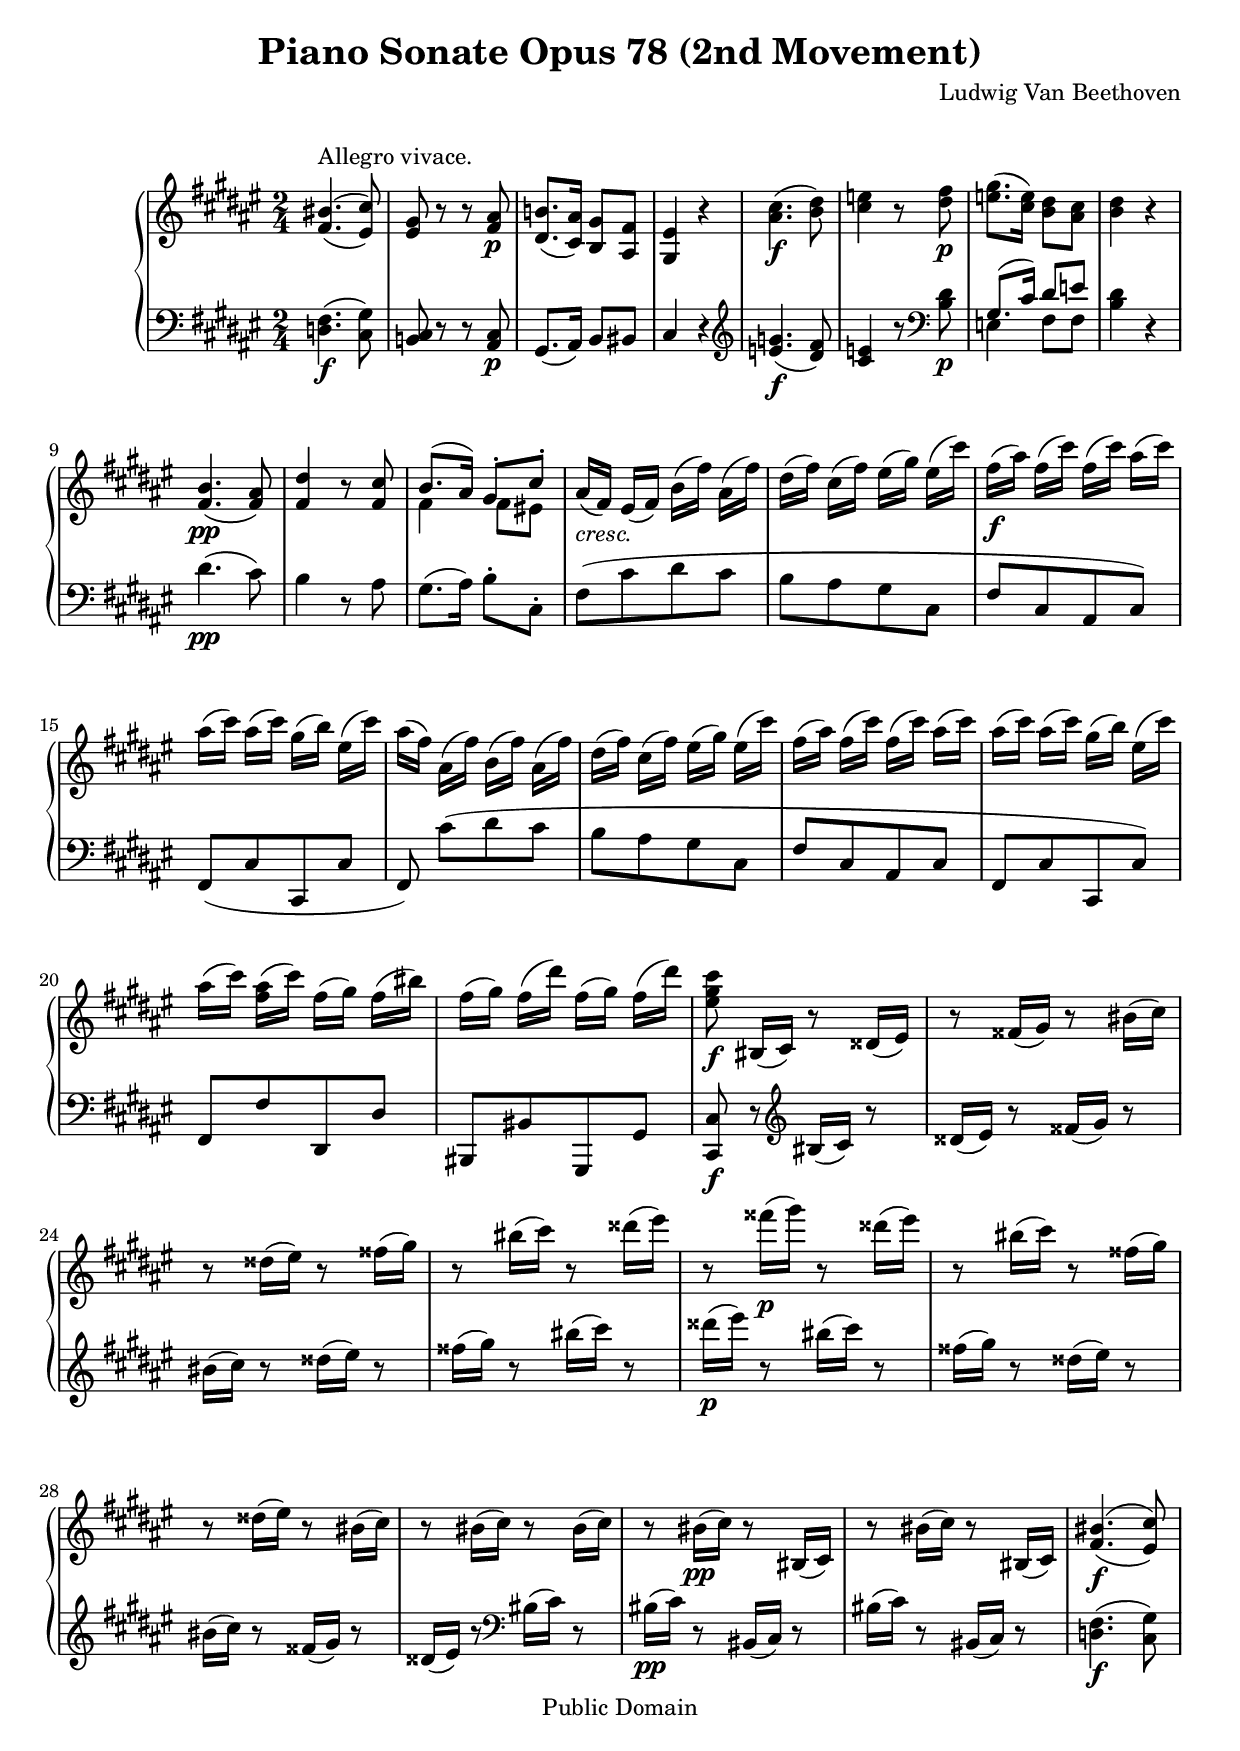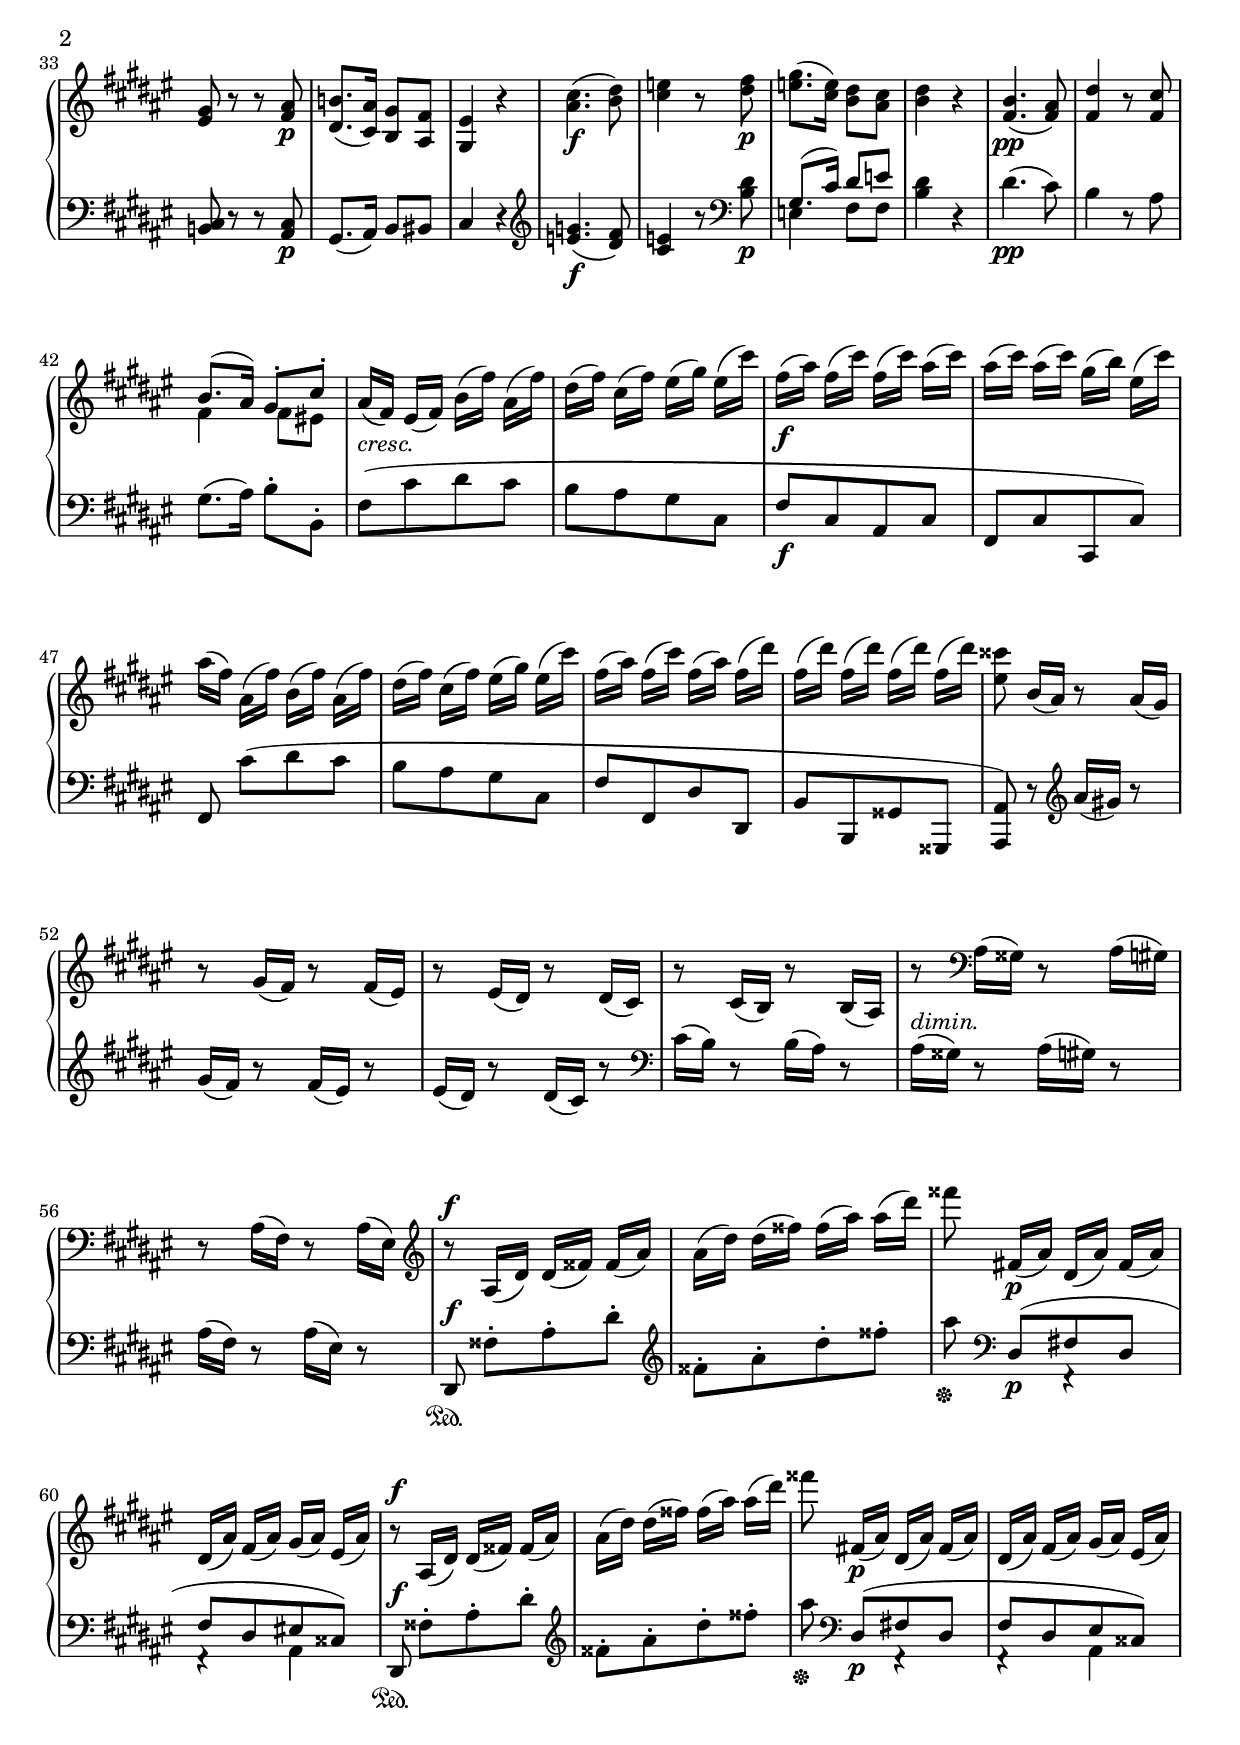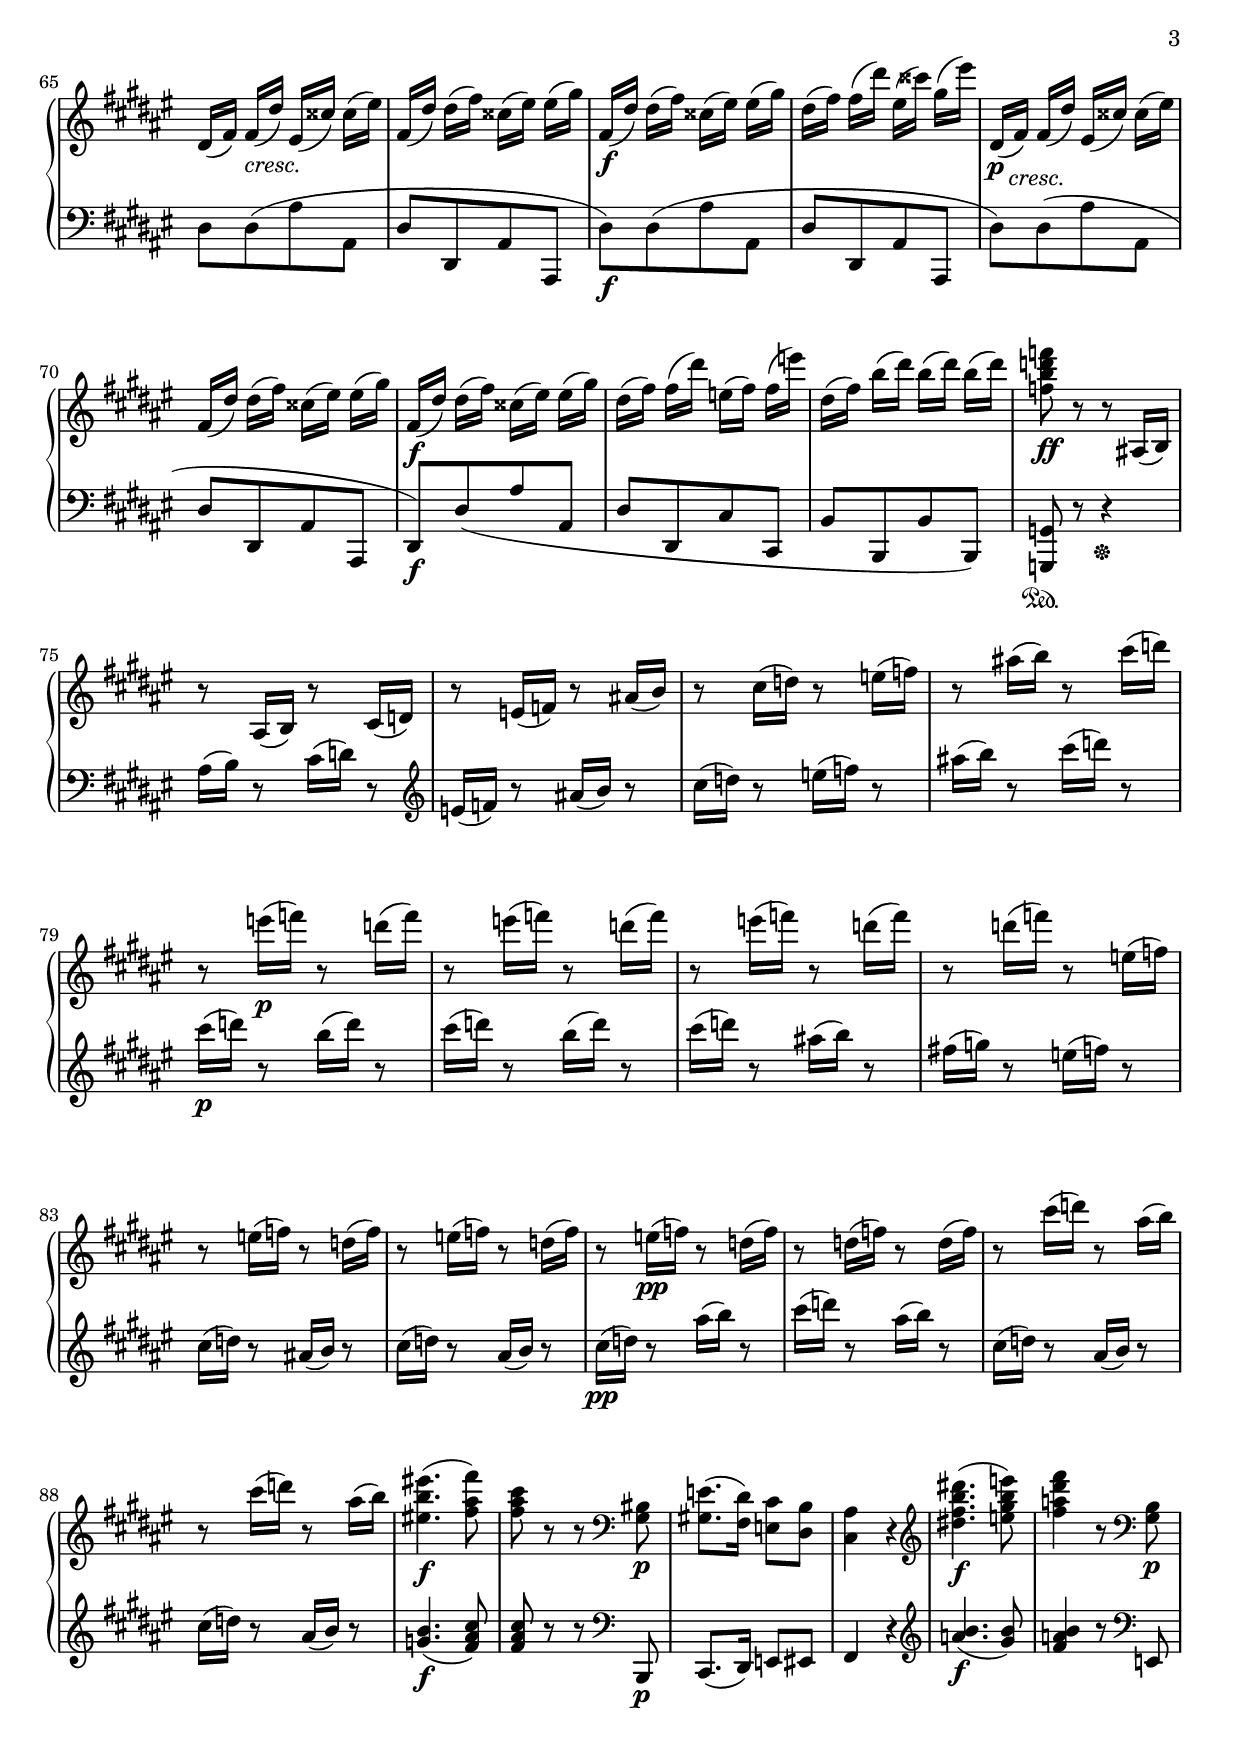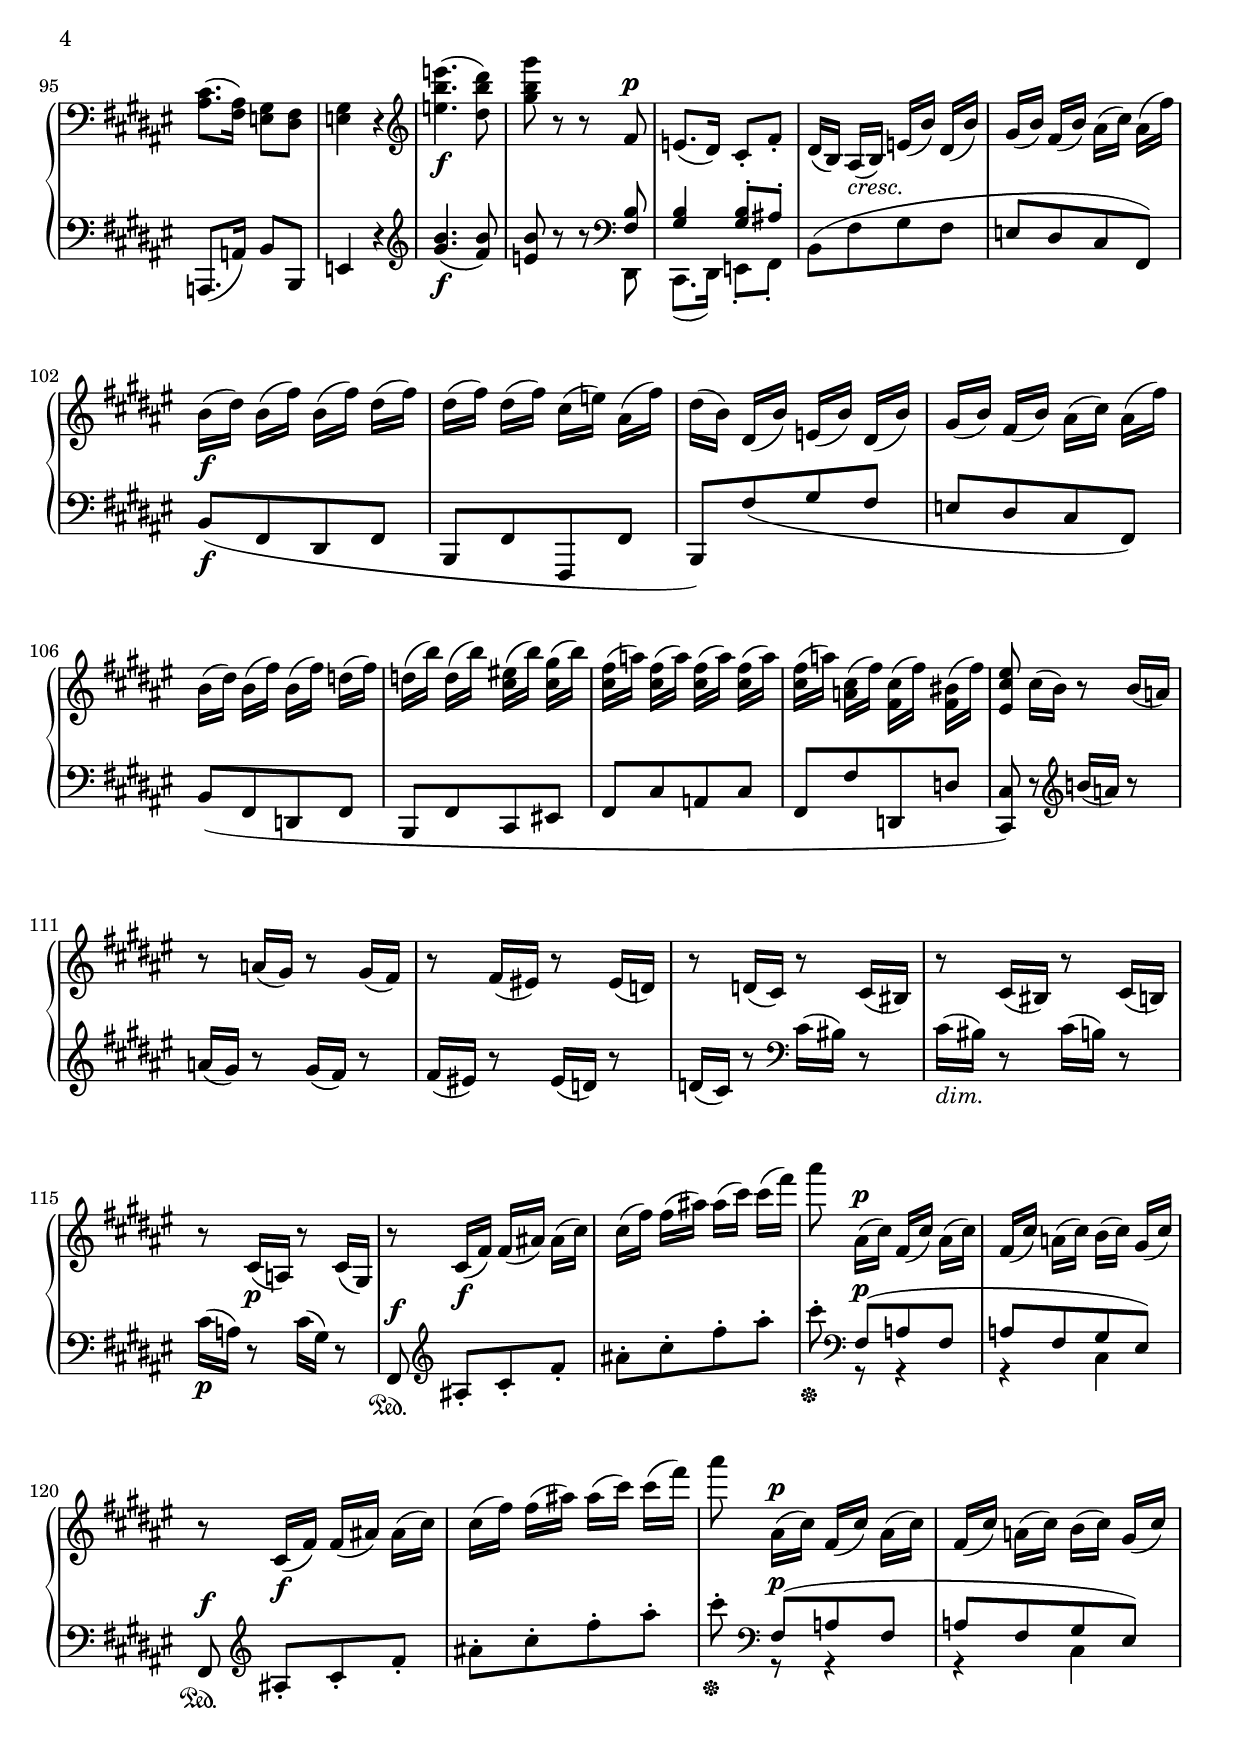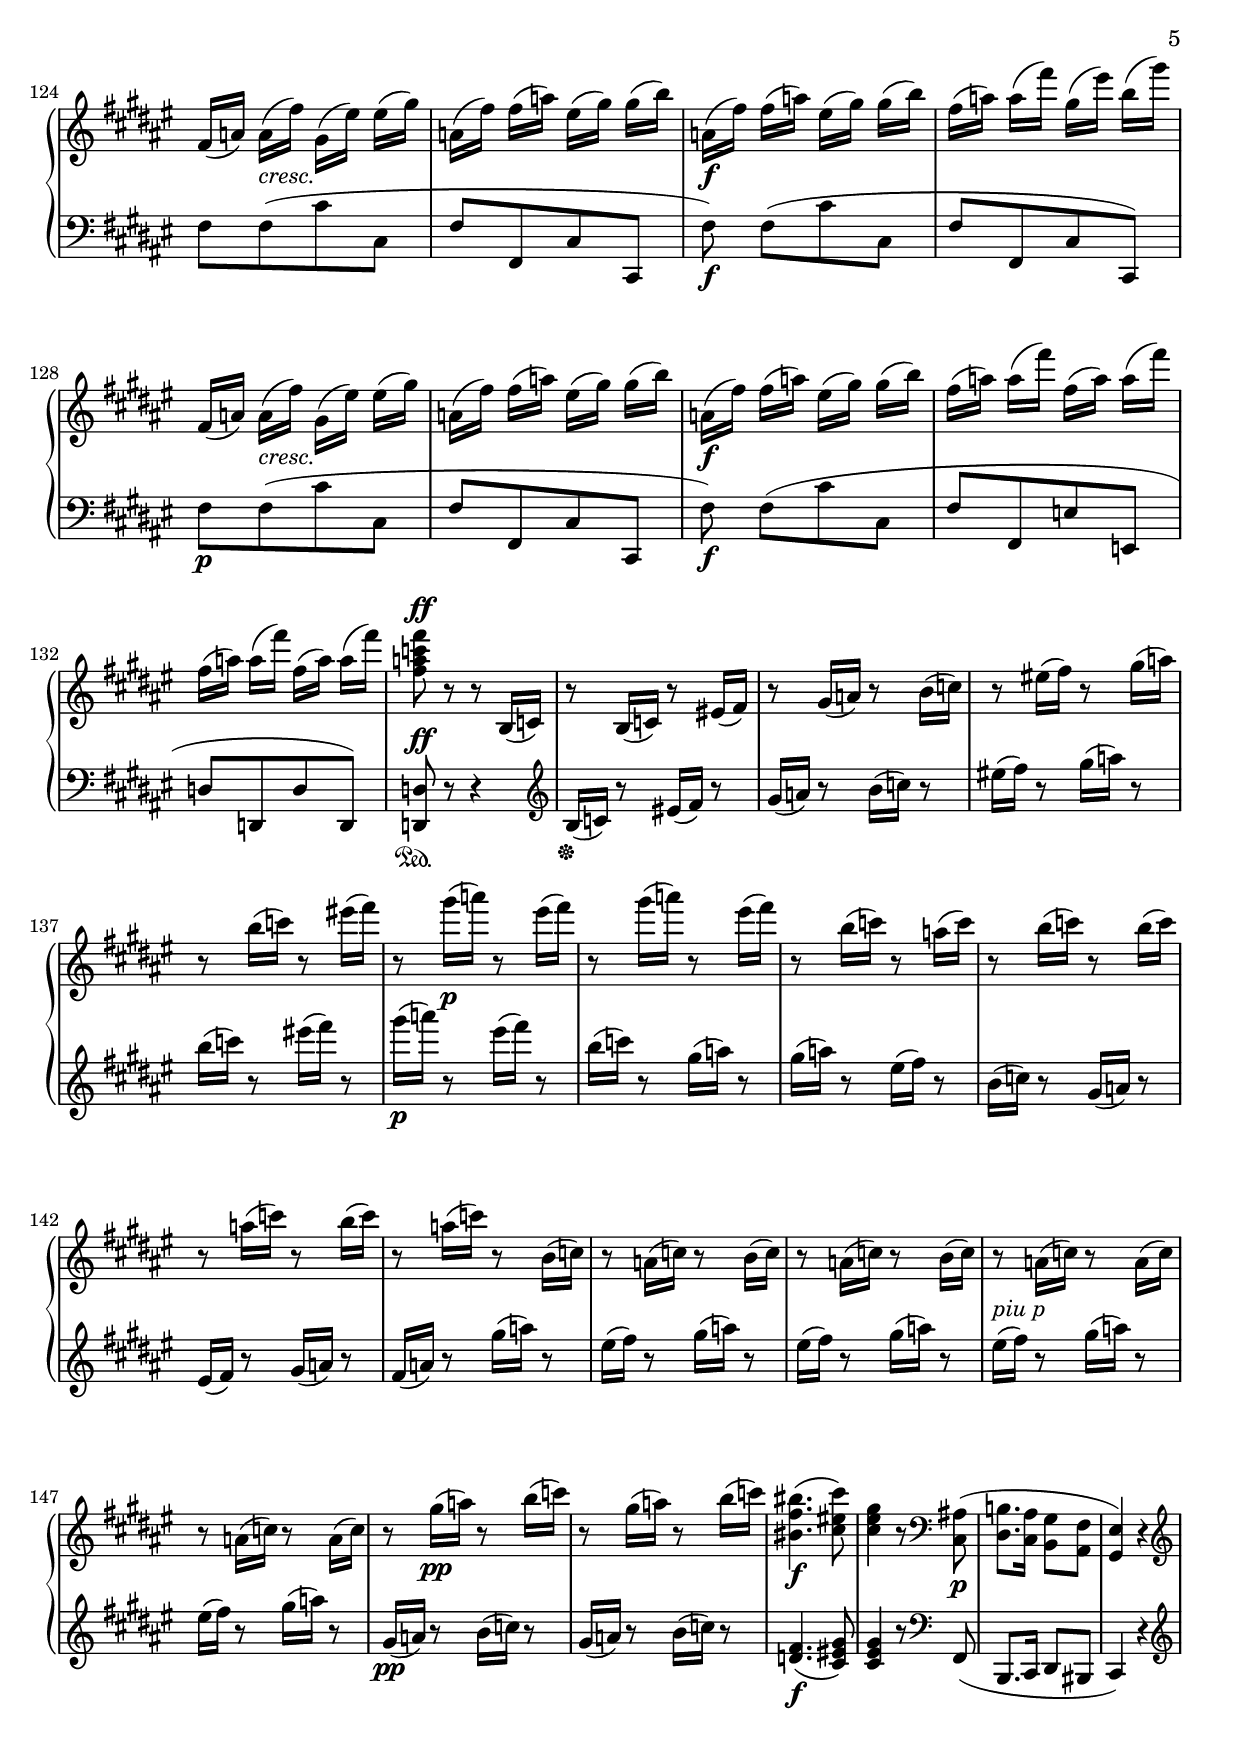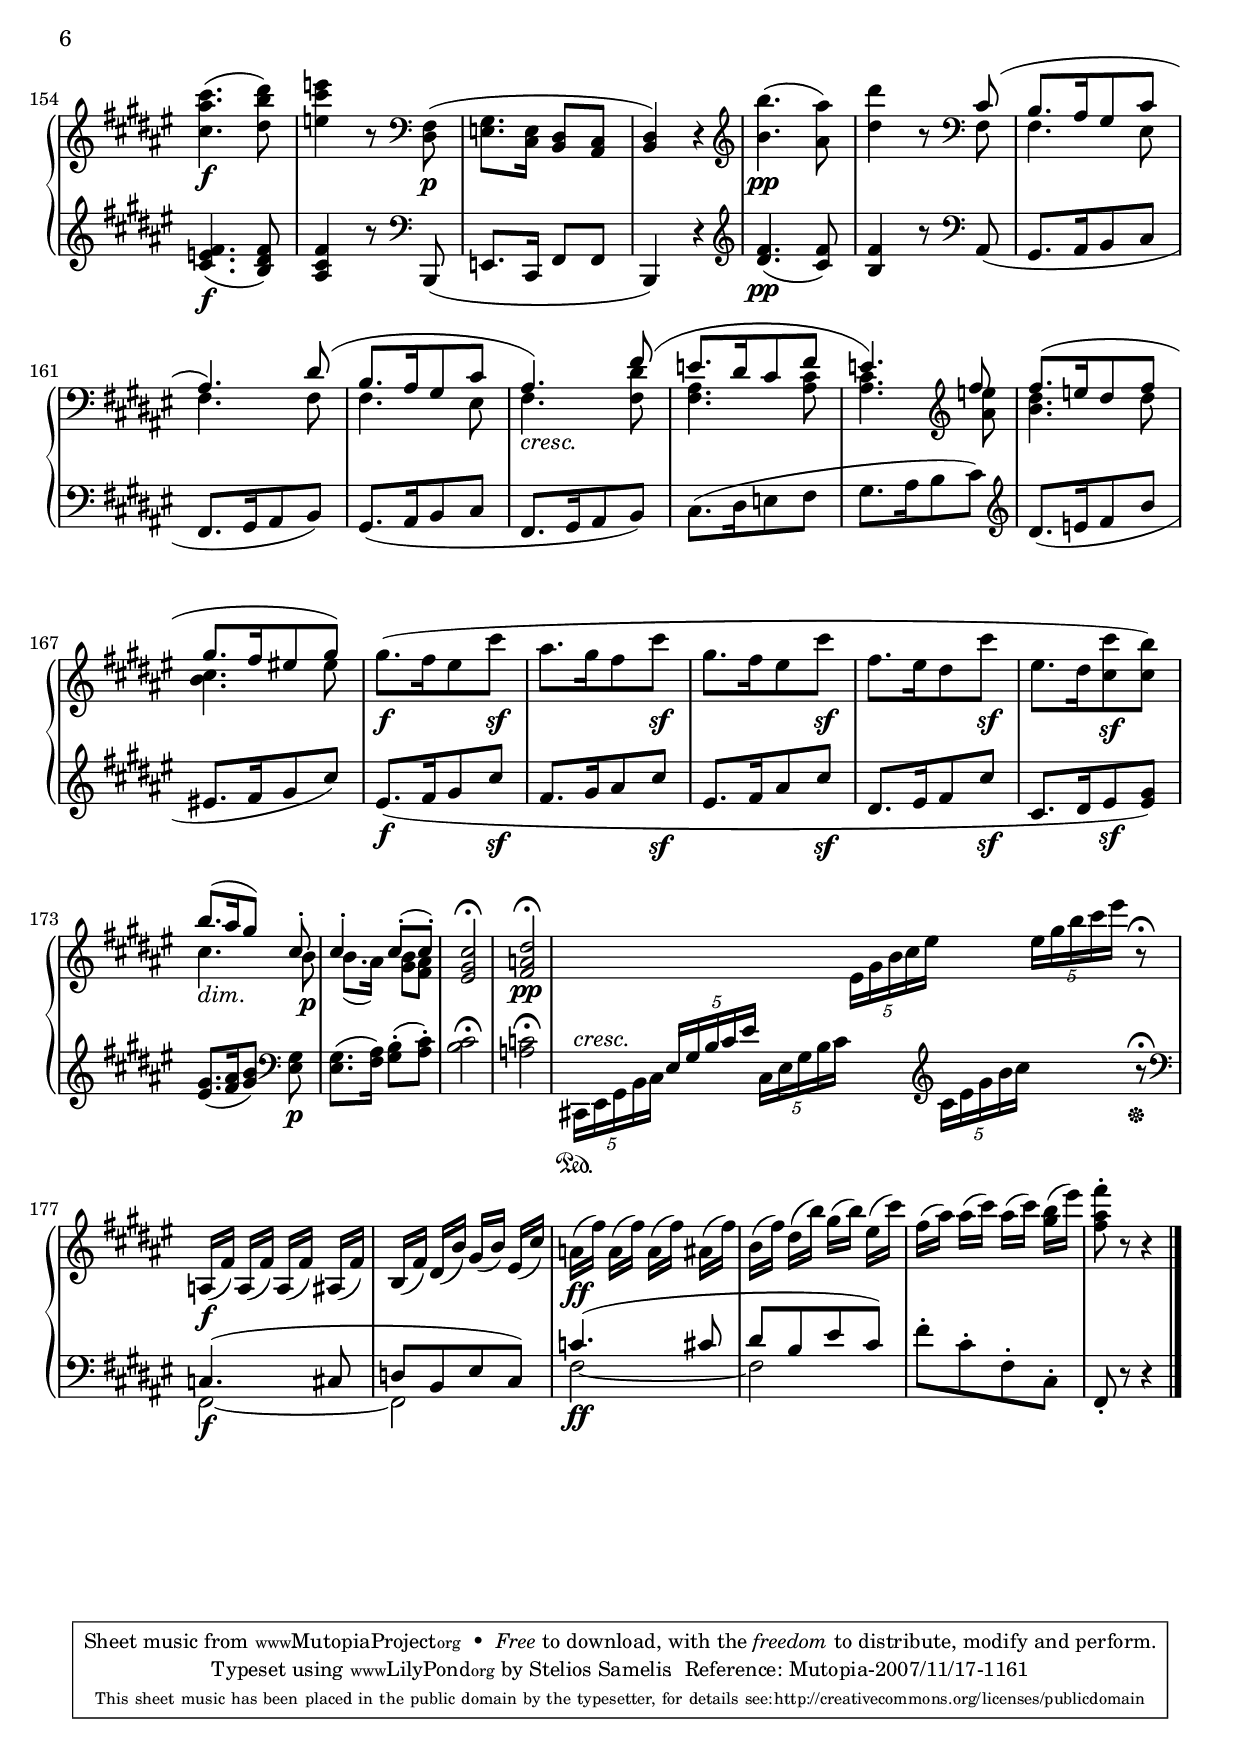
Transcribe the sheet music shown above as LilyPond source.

\version "2.10.3"

 \header {
  title = "Piano Sonate Opus 78 (2nd Movement)"
  composer = "Ludwig Van Beethoven"
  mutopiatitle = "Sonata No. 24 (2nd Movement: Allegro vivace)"
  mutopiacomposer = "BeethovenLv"
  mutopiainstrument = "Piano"
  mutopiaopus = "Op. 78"
  date = "1809"
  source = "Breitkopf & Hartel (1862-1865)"
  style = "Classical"
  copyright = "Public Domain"
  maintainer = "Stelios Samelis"
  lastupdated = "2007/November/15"
  version = "2.10.3"

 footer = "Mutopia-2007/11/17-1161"
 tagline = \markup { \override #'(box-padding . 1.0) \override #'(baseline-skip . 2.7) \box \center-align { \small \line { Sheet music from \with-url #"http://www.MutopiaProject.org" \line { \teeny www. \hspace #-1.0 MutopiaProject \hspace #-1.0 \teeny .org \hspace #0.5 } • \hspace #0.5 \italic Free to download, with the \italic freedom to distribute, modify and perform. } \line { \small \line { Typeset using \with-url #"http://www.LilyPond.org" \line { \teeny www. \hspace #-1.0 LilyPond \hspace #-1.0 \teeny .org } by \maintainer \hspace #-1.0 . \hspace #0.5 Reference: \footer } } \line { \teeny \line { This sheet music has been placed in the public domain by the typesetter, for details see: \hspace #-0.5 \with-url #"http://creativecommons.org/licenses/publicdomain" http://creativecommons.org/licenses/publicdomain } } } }
}

\score {

 \new GrandStaff
 <<
 \new Staff = "up" {
 \clef treble
 \key fis \major
 \time 2/4
 \override Score.MetronomeMark #'transparent = ##t
 \tempo 4 = 128
 \override TextScript #'padding = #2.0
 \set doubleSlurs = ##t <fis' bis'>4.^\markup { "Allegro vivace." }( <eis' cis''>8) <eis' gis'>8 r r <fis' ais'>\p
 \set doubleSlurs = ##f <dis' b'!>8.( <cis' ais'>16) <b gis'>8 <ais fis'> <gis eis'>4 r
 <ais' cis''>4.\f( <b' dis''>8) <cis'' e''>4 r8 <dis'' fis''>8\p <e'' gis''>8.( <cis'' e''>16) <b' dis''>8 <ais' cis''>
 <b' dis''>4 r4 \break
 <fis' b'>4.\pp( <fis' ais'>8) <fis' dis''>4 r8 <fis' cis''>8
 << { b'8.( ais'16) gis'8\staccato cis''\staccato } \\ { fis'4 fis'8 eis'! } >>
 ais'16_\markup { \italic "cresc." }([ fis']) eis'([ fis']) b'([ fis'']) ais'([ fis''])
 dis''16([ fis'']) cis''([ fis'']) eis''([ gis'']) eis''([ cis''']) fis''\f([ ais'']) fis''([ cis''']) fis''([ cis''']) ais''([ cis''']) \break
 ais''16([ cis''']) ais''([ cis''']) gis''([ b'']) eis''([ cis''']) ais''([ fis'']) ais'([ fis'']) b'([ fis'']) ais'([ fis''])
 dis''([ fis'']) cis''([ fis'']) eis''([ gis'']) eis''([ cis''']) fis''([ ais'']) fis''([ cis''']) fis''([ cis''']) ais''( cis'''])
 ais''([ cis''']) ais''([ cis''']) gis''([ b'']) eis''([ cis''']) \break
 ais''16([ cis''']) <fis'' ais''>([ cis''']) fis''([ gis'']) fis''([ bis'']) fis''([ gis'']) fis''([ dis''']) fis''([ gis'']) fis''( dis'''])
 <eis'' gis'' cis'''>8\f bis16([ cis']) r8 disis'16( eis') r8 fisis'16( gis') r8 bis'16( cis'') \break
 r8 disis''16( eis'') r8 fisis''16( gis'') r8 bis''16( cis''') r8 disis'''16( eis''')
 r8 fisis'''16\p( gis''') r8 disis'''16( eis''') r8 bis''16( cis''') r8 fisis''16( gis'') \break
 r8 disis''16( eis'') r8 bis'16( cis'') r8 bis'16( cis'') r8 bis'16( cis'')
 r8 bis'16\pp( cis'') r8 bis16( cis') r8 bis'16( cis'') r8 bis16( cis')
 \set doubleSlurs = ##t <fis' bis'>4.\f( <eis' cis''>8) \break
 <eis' gis'>8 r r <fis' ais'>\p \set doubleSlurs = ##f <dis' b'!>8.( <cis' ais'>16) <b gis'>8 <ais fis'>
 <gis eis'>4 r <ais' cis''>4.\f( <b' dis''>8) <cis'' e''>4 r8 <dis'' fis''>8\p
 <e'' gis''>8.( <cis'' e''>16) <b' dis''>8 <ais' cis''> <b' dis''>4 r4
 <fis' b'>4.\pp( <fis' ais'>8) <fis' dis''>4 r8 <fis' cis''>8 \break
 << { b'8.( ais'16) gis'8\staccato[ cis''\staccato] } \\ { fis'4 fis'8[ eis'!8] } >>
 ais'16_\markup { \italic "cresc." }([ fis']) eis'([ fis']) b'([ fis'']) ais'([ fis''])
 dis''16([ fis'']) cis''([ fis'']) eis''([ gis'']) eis''([ cis''']) fis''\f([ ais'']) fis''([ cis''']) fis''([ cis''']) ais''([ cis'''])
 ais''([ cis''']) ais''([ cis''']) gis''([ b'']) eis''([ cis''']) \break
 ais''([ fis'']) ais'([ fis'']) b'([ fis'']) ais'([ fis'']) dis''([ fis'']) cis''([ fis'']) eis''([ gis'']) eis''([ cis'''])
 fis''([ ais'']) fis''([ cis''']) fis''([ ais'']) fis''([ dis''']) fis''([ dis''']) fis''([ dis''']) fis''([ dis''']) fis''([ dis'''])
 <eis'' cisis'''>8 b'16([ ais']) r8 ais'16([ gis']) \break
 r8 gis'16([ fis']) r8 fis'16([ eis']) r8 eis'16([ dis']) r8 dis'16([ cis'])
 r8 cis'16([ b]) r8 b16([ ais]) r8 \clef bass ais16([ gisis]) r8 ais16([ gis]) \break
 r8 ais16([ fis]) r8 ais16([ eis]) \clef treble r8^\f ais16([ dis']) dis'([ fisis']) fisis'([ ais'])
 ais'16([ dis'']) dis''([ fisis'']) fisis''([ ais'']) ais''([ dis'''])
 fisis'''8 fis'!16\p([ ais']) dis'([ ais']) fis'([ ais']) \break
 dis'16([ ais']) fis'([ ais']) gis'([ ais']) eis'([ ais']) r8^\f ais16([ dis']) dis'([ fisis']) fisis'([ ais'])
 ais'16([ dis'']) dis''([ fisis'']) fisis''([ ais'']) ais''([ dis''']) fisis'''8 fis'!16\p([ ais']) dis'([ ais']) fis'([ ais'])
 dis'16([ ais']) fis'([ ais']) gis'([ ais']) eis'([ ais']) \break
 dis'16([ fis']) fis'_\markup { \italic "cresc." }([ dis'']) eis'([ cisis'']) cisis''([ eis''])
 fis'([ dis'']) dis''([ fis'']) cisis''([ eis'']) eis''([ gis'']) fis'\f([ dis'']) dis''([ fis'']) cisis''([ eis'']) eis''([ gis''])
 dis''([ fis'']) fis''([ dis''']) eis''([ cisis''']) gis''([ eis'''])
 dis'\p_\markup { \italic "   cresc." }([ fis']) fis'([ dis'']) eis'([ cisis'']) cisis''([ eis'']) \break
 fis'16([ dis'']) dis''([ fis'']) cisis''([ eis'']) eis''([ gis'']) fis'\f([ dis'']) dis''([ fis'']) cisis''([ eis'']) eis''([ gis''])
 dis''([ fis'']) fis''([ dis''']) e''([ fis'']) fis''([ e''']) dis''([ fis'']) b''([ dis''']) b''([ dis''']) b''([ dis'''])
 <f'' b'' d''' f'''>8\ff r r ais!16([ b]) \break
 r8 ais16( b) r8 cis'16( d') r8 e'16( f') r8 ais'!16( b') r8 cis''16( d'') r8 e''16( f'') r8 ais''!16( b'') r8 cis'''16( d''') \break
 r8 e'''16\p( f''') r8 d'''16( f''') r8 e'''16( f''') r8 d'''16( f''')
 r8 e'''16( f''') r8 d'''16( f''') r8 d'''16( f''') r8 e''16( f'') \break
 r8 e''16( f'') r8 d''16( f'') r8 e''16( f'') r8 d''16( f'') r8 e''16\pp( f'') r8 d''16( f'') r8 d''16( f'') r8 d''16( f'')
 r8 cis'''16( d''') r8 ais''16( b'') \break
 r8 cis'''16( d''') r8 ais''16( b'') <eis''! b'' eis'''!>4.\f( <fis'' ais'' fis'''>8)
 <fis'' ais'' cis'''>8 r r \clef bass <gis bis>8\p <gis! e'>8.( <fis dis'>16) <e cis'>8[ <dis b>] <cis ais>4 r4
 \clef treble <dis''! fis'' b'' dis'''!>4.\f( <e'' gis'' b'' e'''>8) <fis'' a'' dis''' fis'''>4 r8 \clef bass <gis b>8\p \break
 <ais cis'>8.( <fis ais>16) <e gis>8 <dis fis> <e gis>4 r4 \clef treble <e'' b'' e'''>4.\f( <dis'' b'' dis'''>8)
 <gis'' b'' gis'''>8 r8 r fis'8^\p e'8.( dis'16) cis'8\staccato fis'\staccato
 dis'16([ b]) ais_\markup { \italic "cresc." }([ b]) e'([ b']) dis'([ b']) gis'([ b']) fis'([ b']) ais'([ cis'']) ais'([ fis'']) \break
 b'16\f([ dis'']) b'([ fis'']) b'([ fis'']) dis''([ fis'']) dis''([ fis'']) dis''([ fis'']) cis''([ e'']) ais'([ fis''])
 dis''([ b']) dis'([ b']) e'([ b']) dis'([ b']) gis'([ b']) fis'([ b']) ais'([ cis'']) ais'([ fis'']) \break
 b'16([ dis'']) b'([ fis'']) b'([ fis'']) d''([ fis'']) d''([ b'']) d''([ b'']) <cis'' eis''!>([ b'']) <cis'' gis''>([ b''])
 <cis'' fis''>([ a'']) <cis'' fis''>([ a'']) <cis'' fis''>([ a'']) <cis'' fis''>([ a''])
 <cis'' fis''>([ a'']) <a' cis''>([ fis'']) <fis' cis''>([ fis'']) <fis' bis'>([ fis''])
 <eis' cis'' eis''>8 cis''16([ b']) r8 b'16([ a']) \break
 r8 a'16([ gis']) r8 gis'16([ fis']) r8 fis'16([ eis'!]) r8 eis'16([ d'])
 r8 d'16([ cis']) r8 cis'16([ bis]) r8 cis'16([ bis]) r8 cis'16([ b]) \break
 r8 cis'16\p([ a]) r8 cis'16([ gis]) r8 cis'16\f([ fis']) fis'([ ais'!]) ais'([ cis''])
 cis''16([ fis'']) fis''([ ais''!]) ais''([ cis''']) cis'''([ fis'''])
 ais'''8 ais'16^\p([ cis'']) fis'([ cis'']) ais'([ cis'']) fis'([ cis'']) a'([ cis'']) b'([ cis'']) gis'([ cis'']) \break
 r8 cis'16\f([ fis']) fis'([ ais'!]) ais'([ cis'']) cis''([ fis'']) fis''([ ais''!]) ais''([ cis''']) cis'''([ fis'''])
 ais'''8 ais'16^\p([ cis'']) fis'([ cis'']) ais'([ cis'']) fis'([ cis'']) a'([ cis'']) b'([ cis'']) gis'([ cis'']) \break
 fis'16([ a']) a'_\markup { \italic "cresc." }([ fis'']) gis'([ eis'']) eis''([ gis'']) a'([ fis'']) fis''([ a'']) eis''([ gis'']) gis''([ b''])
 a'16\f([ fis'']) fis''([ a'']) eis''([ gis'']) gis''([ b'']) fis''([ a'']) a''([ fis''']) gis''([ eis''']) b''([ gis''']) \break
 fis'16([ a']) a'_\markup { \italic "cresc." }([ fis'']) gis'([ eis'']) eis''([ gis'']) a'([ fis'']) fis''([ a'']) eis''([ gis'']) gis''([ b''])
 a'16\f([ fis'']) fis''([ a'']) eis''([ gis'']) gis''([ b'']) fis''([ a'']) a''([ fis''']) fis''([ a'']) a''([ fis''']) \break
 fis''16([ a'']) a''([ fis''']) fis''([ a'']) a''([ fis''']) <fis'' a'' c''' fis'''>8^\ff r r b16([ c']) r8 b16([ c']) r8 eis'!16([ fis'])
 r8 gis'16([ a']) r8 b'16([ c'']) r8 eis''!16([ fis'']) r8 gis''16([ a'']) \break
 r8 b''16([ c''']) r8 eis'''!16([ fis''']) r8 gis'''16\p([ a''']) r8 eis'''16([ fis'''])
 r8 gis'''16([ a''']) r8 eis'''16([ fis''']) r8 b''16([ c''']) r8 a''16([ c''']) r8 b''16([ c''']) r8 b''16([ c''']) \break
 r8 a''16([ c''']) r8 b''16( c''']) r8 a''16([ c''']) r8 b'16([ c'']) r8 a'16([ c'']) r8 b'16([ c''])
 r8 a'16([ c'']) r8 b'16([ c'']) r8_\markup { \italic "piu p" } a'16([ c'']) r8 a'16([ c'']) \break
 r8 a'16([ c'']) r8 a'16([ c'']) r8 gis''16\pp([ a'']) r8 b''16([ c''']) r8 gis''16([ a'']) r8 b''16([ c'''])
 <bis' fis'' bis''>4.\f( <cis'' eis''! cis'''>8) <cis'' eis'' gis''>4 r8 \clef bass <cis ais!>8\p(
 <dis b!>8. <cis ais>16 <b, gis>8 <ais, fis> <gis, eis>4) r4 \clef treble \break
 <cis'' ais'' cis'''>4.\f( <dis'' b'' dis'''>8) <e'' cis''' e'''>4 r8 \clef bass <dis fis>8\p(
 <e gis>8. <cis e>16 <b, dis>8 <ais, cis> <b, dis>4) r4 \clef treble <b' b''>4.\pp( <ais' ais''>8) <dis'' dis'''>4 r8
 \clef bass << { cis'8( b8.[ ais16 gis8 cis'] ais4.) dis'8( b8.[ ais16 gis8 cis'] ais4.) } \\
 { fis8 fis4. eis8 fis4. fis8 fis4. eis8 fis4._\markup { \italic "cresc." } } >>
 << { fis'8( e'8.[ dis'16 cis'8 fis'] e'4.) } \\ { <fis dis'>8 <fis ais>4. <ais cis'>8 <ais cis'>4. } >>
 \clef treble << { fis''8 fis''8.([ e''16 dis''8 fis''] gis''8.[ fis''16 eis''!8 gis'']) } \\
 { <ais' e''>8 <b' dis''>4. dis''8 <b' cis''>4. eis''8 } >>
 gis''8.\f([ fis''16 eis''8 cis'''\sf] ais''8.[ gis''16 fis''8 cis'''\sf]
 gis''8.[ fis''16 eis''8 cis'''\sf] fis''8.[ eis''16 dis''8 cis'''\sf] eis''8.[ dis''16 <cis'' cis'''>8\sf <cis'' b''>]) \break
 << { b''8.([ ais''16 gis''8]) cis''8\staccato cis''4\staccato cis''8\staccato([ cis''\staccato]) } \\
 { cis''4._\markup { \italic "dim." } b'8\p b'8.( ais'16) <gis' b'>8 <fis' ais'> } >>
 <eis' gis' cis''>2^\fermata <fis' a' dis''>2\pp^\fermata
 \new Voice { \stemDown \cadenzaOn s4 s4 s4
 \times 4/5 { eis'16[ gis' b' cis'' eis''] } s4 \times 4/5 { eis''16[ gis'' b'' cis''' eis'''] } r8^\fermata
 \cadenzaOff  \bar "|" } \break
 a16\f([ fis']) a([ fis']) a([ fis']) ais([ fis']) b([ fis']) dis'([ b']) gis'([ b']) eis'([ cis''])
 a'16\ff([ fis'']) a'([ fis'']) a'([ fis'']) ais'([ fis'']) b'([ fis'']) dis''([ b'']) gis''([ b'']) eis''([ cis'''])
 fis''([ ais'']) ais''([ cis''']) ais''([ cis''']) <gis'' b''>([ eis''']) <fis'' ais'' fis'''>8\staccato r8 r4 \bar "|."
}

 \new Staff = "down" {
 \clef bass
 \key fis \major
 \time 2/4
 <d fis>4.\f( <cis gis>8) <b,! cis>8 r r <ais, cis>\p gis,8.( ais,16) b,8 bis, cis4 r4
 \clef treble <e' g'>4.\f( <dis' fis'>8) <cis' e'>4 r8 \clef bass <b dis'>8\p
 << { gis8.( cis'16) dis'8 e' } \\ { e4 fis8 fis } >> <b dis'>4 r4
 dis'4.\pp( cis'8) b4 r8 ais gis8.( ais16) b8\staccato cis\staccato fis8([ cis' dis' cis'] b[ ais gis cis] fis[ cis ais, cis])
 fis,8([ cis cis, cis] fis,8) cis'8([ dis' cis'] b[ ais gis cis] fis[ cis ais, cis] fis,[ cis cis, cis])
 fis,8[ fis dis, dis] bis,,[ bis, gis,, gis,]
 <cis, cis>8\f r8 \clef treble bis16([ cis']) r8 disis'16( eis') r8 fisis'16( gis') r8
 bis'16( cis'') r8 disis''16( eis'') r8 fisis''16( gis'') r8 bis''16( cis''') r8
 disis'''16\p( eis''') r8 bis''16( cis''') r8 fisis''16( gis'') r8 disis''16( eis'') r8
 bis'16( cis'') r8 fisis'16( gis') r8 disis'16( eis') r8 \clef bass bis16( cis') r8
 bis16\pp( cis') r8 bis,16( cis) r8 bis16( cis') r8 bis,16( cis) r8
 <d fis>4.\f( <cis gis>8) <b,! cis>8 r r <ais, cis>\p gis,8.( ais,16) b,8 bis, cis4 r4
 \clef treble <e' g'>4.\f( <dis' fis'>8) <cis' e'>4 r8 \clef bass <b dis'>8\p
 << { gis8.( cis'16) dis'8 e' } \\ { e4 fis8 fis } >> <b dis'>4 r4 dis'4.\pp( cis'8) b4 r8 ais
 gis8.( ais16) b8\staccato[ b,\staccato] fis8([ cis' dis' cis'] b[ ais gis cis] fis\f[ cis ais, cis] fis,[ cis cis, cis])
 fis,8 cis'8([ dis' cis'] b[ ais gis cis] fis[ fis, dis dis,] b,[ b,, gisis, gisis,,] <ais,, ais,>8) r8
 \clef treble ais'16([ gis'!]) r8 gis'16([ fis']) r8 fis'16([ eis']) r8 eis'16([ dis']) r8 dis'16([ cis']) r8
 \clef bass cis'16([ b]) r8 b16([ ais]) r8 ais16^\markup { \italic "dimin." }([ gisis]) r8 ais16([ gis]) r8
 ais16([ fis]) r8 ais16( eis]) r8 dis,8^\f\sustainDown fisis8\staccato[ ais\staccato dis'\staccato]
 \clef treble fisis'8\staccato[ ais'\staccato dis''\staccato fisis''\staccato] ais''8\sustainUp
 \clef bass << { dis8\p([ fis! dis] fis[ dis eis! cisis]) } \\ { s8 f,4\rest f,4\rest ais,4 } >>
 dis,8^\f\sustainDown fisis8\staccato[ ais\staccato dis'\staccato]
 \clef treble fisis'8\staccato[ ais'\staccato dis''\staccato fisis''\staccato] ais''8\sustainUp
 \clef bass << { dis8\p([ fis! dis] fis[ dis eis cisis]) } \\ { s8 f,4\rest f,4\rest ais,4 } >>
 dis8[ dis( ais ais,] dis[ dis, ais, ais,,] dis\f)[ dis( ais ais,] dis[ dis, ais, ais,,] dis)[ dis( ais ais,]
 dis[ dis, ais, ais,,] dis,\f)[ dis( ais ais,] dis[ dis, cis cis,] b,[ b,, b, b,,]) <g,, g,>8\sustainDown r8 r4\sustainUp
 ais16( b) r8 cis'16( d') r8 \clef treble e'16( f') r8 ais'!16( b') r8 cis''16( d'') r8 e''16( f'') r8 ais''!16( b'') r8 cis'''16( d''') r8
 cis'''16\p( d''') r8 b''16( d''') r8 cis'''16( d''') r8 b''16( d''') r8 cis'''16( d''') r8 ais''!16( b'') r8 fis''!16( g'') r8 e''16( f'') r8
 cis''16( d'') r8 ais'!16( b') r8 cis''16( d'') r8 ais'16( b') r8 cis''16\pp( d'') r8 ais''16( b'') r8
 cis'''16( d''') r8 ais''16( b'') r8 cis''16( d'') r8 ais'16( b') r8
 cis''16( d'') r8 ais'16( b') r8 <g' b'>4.\f( <fis' ais' cis''>8) <fis' ais' cis''>8 r8 r8 \clef bass b,,8\p
 cis,8.( dis,16) e,8[ eis,] fis,4 r \clef treble <a' b'>4.\f( <gis' b'>8) <fis' a' b'>4 r8 \clef bass e,8
 a,,8.( a,16) b,8[ b,,] e,4 r \clef treble <gis' b'>4.\f( <fis' b'>8) <e' b'>8 r8 r
 \clef bass << { <fis b>8 <gis b>4 <gis b>8\staccato[ ais!\staccato] } \\
 { dis,8 cis,8.( dis,16) e,8\staccato fis,\staccato } >> b,8([ fis gis fis] e[ dis cis fis,])
 b,8\f([ fis, dis, fis,] b,,[ fis, fis,, fis,] b,,)[ fis( gis fis] e[ dis cis fis,])
 b,8([ fis, d, fis,] b,,[ fis, cis, eis,!] fis,[ cis a, cis] fis,[ fis d, d] <cis, cis>8) r8 \clef treble b'!16([ a']) r8
 a'16([ gis']) r8 gis'16([ fis']) r8 fis'16([ eis'!]) r8 eis'16([ d']) r8
 d'16([ cis']) r8 \clef bass cis'16([ bis]) r8 cis'16_\markup { \italic "dim." }([ bis]) r8 cis'16([ b]) r8
 cis'16\p([ a]) r8 cis'16([ gis]) r8 fis,8\sustainDown^\f \clef treble ais!8\staccato[ cis'\staccato fis'\staccato]
 ais'!8\staccato[ cis''\staccato fis''\staccato ais''\staccato] cis'''8\staccato\sustainUp
 \clef bass << { fis8^\p([ a fis] a[ fis gis eis]) } \\ { g,8\rest g,4\rest g,4\rest cis4 } >>
 fis,8\sustainDown^\f \clef treble ais!8\staccato[ cis'\staccato fis'\staccato]
 ais'!8\staccato[ cis''\staccato fis''\staccato ais''\staccato] cis'''8\staccato\sustainUp
 \clef bass << { fis8^\p([ a fis] a[ fis gis eis]) } \\ { g,8\rest g,4\rest g,4\rest cis4 } >>
 fis8[ fis( cis' cis] fis[ fis, cis cis,] fis\f) fis[( cis' cis] fis[ fis, cis cis,])
 fis8\p[ fis( cis' cis] fis[ fis, cis cis,] fis\f) fis[( cis' cis] fis[ fis, e e,]
 d8[ d, d d,]) <d, d>8^\ff\sustainDown r8 r4 \clef treble b16\sustainUp([ c']) r8 eis'!16([ fis']) r8
 gis'16([ a']) r8 b'16([ c'']) r8 eis''!16([ fis'']) r8 gis''16([ a'']) r8
 b''16([ c''']) r8 eis'''!16([ fis''']) r8 gis'''16\p([ a''']) r8 eis'''16([ fis''']) r8
 b''16([ c''']) r8 gis''16([ a'']) r8 gis''16([ a'']) r8 eis''16([ fis'']) r8 b'16([ c'']) r8 gis'16([ a']) r8
 eis'16([ fis']) r8 gis'16([ a']) r8 fis'16([ a']) r8 gis''16([ a'']) r8 eis''16([ fis'']) r8 gis''16([ a'']) r8
 eis''16([ fis'']) r8 gis''16([ a'']) r8 eis''16([ fis'']) r8 gis''16([ a'']) r8
 eis''16([ fis'']) r8 gis''16([ a'']) r8 gis'16\pp([ a']) r8 b'16([ c'']) r8 gis'16([ a']) r8 b'16([ c'']) r8
 <d' fis'>4.\f( <cis' eis'! gis'>8) <cis' eis' gis'>4 r8 \clef bass fis,8( b,,8. cis,16 dis,8 bis,, cis,4) r4 \clef treble
 <cis' e' fis'>4.\f( <b dis' fis'>8) <ais cis' fis'>4 r8 \clef bass b,,8( e,8. cis,16 fis,8 fis, b,,4) r4
 \clef treble <dis' fis'>4.\pp( <cis' fis'>8) <b fis'>4 r8 \clef bass ais,8( gis,8.[ ais,16 b,8 cis] fis,8.[ gis,16 ais,8 b,])
 gis,8.([ ais,16 b,8 cis] fis,8.[ gis,16 ais,8 b,]) cis8.([ dis16 e8 fis] gis8.[ ais16 b8 cis'])
 \clef treble dis'8.([ e'16 fis'8 b'] eis'!8.[ fis'16 gis'8 cis''])
 eis'8.\f([ fis'16 gis'8 cis''\sf]] fis'8.[ gis'16 ais'8 cis''\sf] eis'8.[ fis'16 ais'8 cis''\sf]
 dis'8.[ eis'16 fis'8 cis''\sf] cis'8.[ dis'16 eis'8\sf <eis' gis'>])
 <eis' gis'>8.([ <fis' ais'>16 <gis' b'>8]) \clef bass <eis gis>8\p <eis gis>8.( <fis ais>16)
 <gis b>8\staccato( <ais cis'>\staccato) <b cis'>2^\fermata <a c'>2^\fermata
 \new Voice { \stemDown \cadenzaOn
 \times 4/5 { cis,!16\sustainDown^\markup { \italic "cresc." }[ eis, gis, b, cis] }
 \stemUp \times 4/5 { eis16[ gis b cis' eis'] } \stemDown \times 4/5 { cis16[ eis gis b cis'] } s4
 \clef treble \times 4/5 { cis'16[ eis' gis' b' cis''] } s4 r8^\fermata\sustainUp \cadenzaOff  \bar "|" }
 \clef bass << { c4.( cis8 d8[ b, eis cis]) c'4.( cis'8 dis'[ b eis' cis']) } \\ { fis,2\f~ fis,2 fis2\ff~ fis2 } >>
 fis'8\staccato[ cis'\staccato fis\staccato cis\staccato] fis,8\staccato r8 r4 \bar "|."
}
>>

 \layout { }

 \midi { }

}
